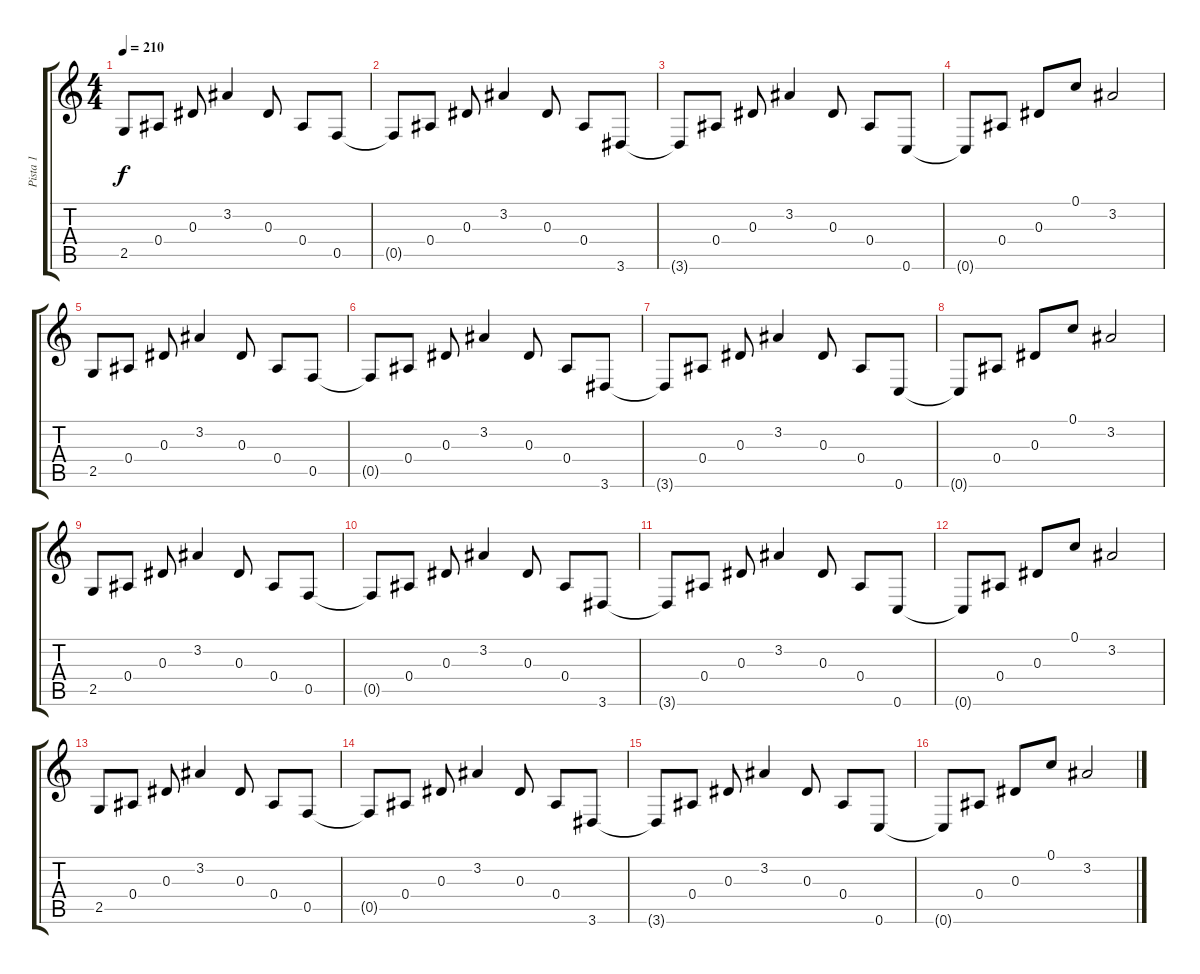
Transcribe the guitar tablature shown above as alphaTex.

\track ("Pista 1" "Pista 1") {instrument electricguitarjazz}
\staff {score tabs}
\tuning (C4 G3 Eb3 Bb2 F2 C2) {hide}
\ts (4 4)
\tempo 210
\clef g2
\ks c
2.5.8{dy f} 0.4.8 0.3.8 3.2.4 0.3.8 0.4.8 0.5.8 |
0.5{t}.8 0.4.8 0.3.8 3.2.4 0.3.8 0.4.8 3.6.8 |
3.6{t}.8 0.4.8 0.3.8 3.2.4 0.3.8 0.4.8 0.6.8 |
0.6{t}.8 0.4.8 0.3.8 0.1.8 3.2.2 |
2.5.8 0.4.8 0.3.8 3.2.4 0.3.8 0.4.8 0.5.8 |
0.5{t}.8 0.4.8 0.3.8 3.2.4 0.3.8 0.4.8 3.6.8 |
3.6{t}.8 0.4.8 0.3.8 3.2.4 0.3.8 0.4.8 0.6.8 |
0.6{t}.8 0.4.8 0.3.8 0.1.8 3.2.2 |
2.5.8{volume 10} 0.4.8 0.3.8 3.2.4 0.3.8 0.4.8 0.5.8 |
0.5{t}.8 0.4.8 0.3.8 3.2.4 0.3.8 0.4.8 3.6.8 |
3.6{t}.8 0.4.8 0.3.8 3.2.4 0.3.8 0.4.8 0.6.8 |
0.6{t}.8 0.4.8 0.3.8 0.1.8 3.2.2 |
2.5.8 0.4.8 0.3.8 3.2.4 0.3.8 0.4.8 0.5.8 |
0.5{t}.8 0.4.8 0.3.8 3.2.4 0.3.8 0.4.8 3.6.8 |
3.6{t}.8 0.4.8 0.3.8 3.2.4 0.3.8 0.4.8 0.6.8 |
0.6{t}.8 0.4.8 0.3.8 0.1.8 3.2.2
